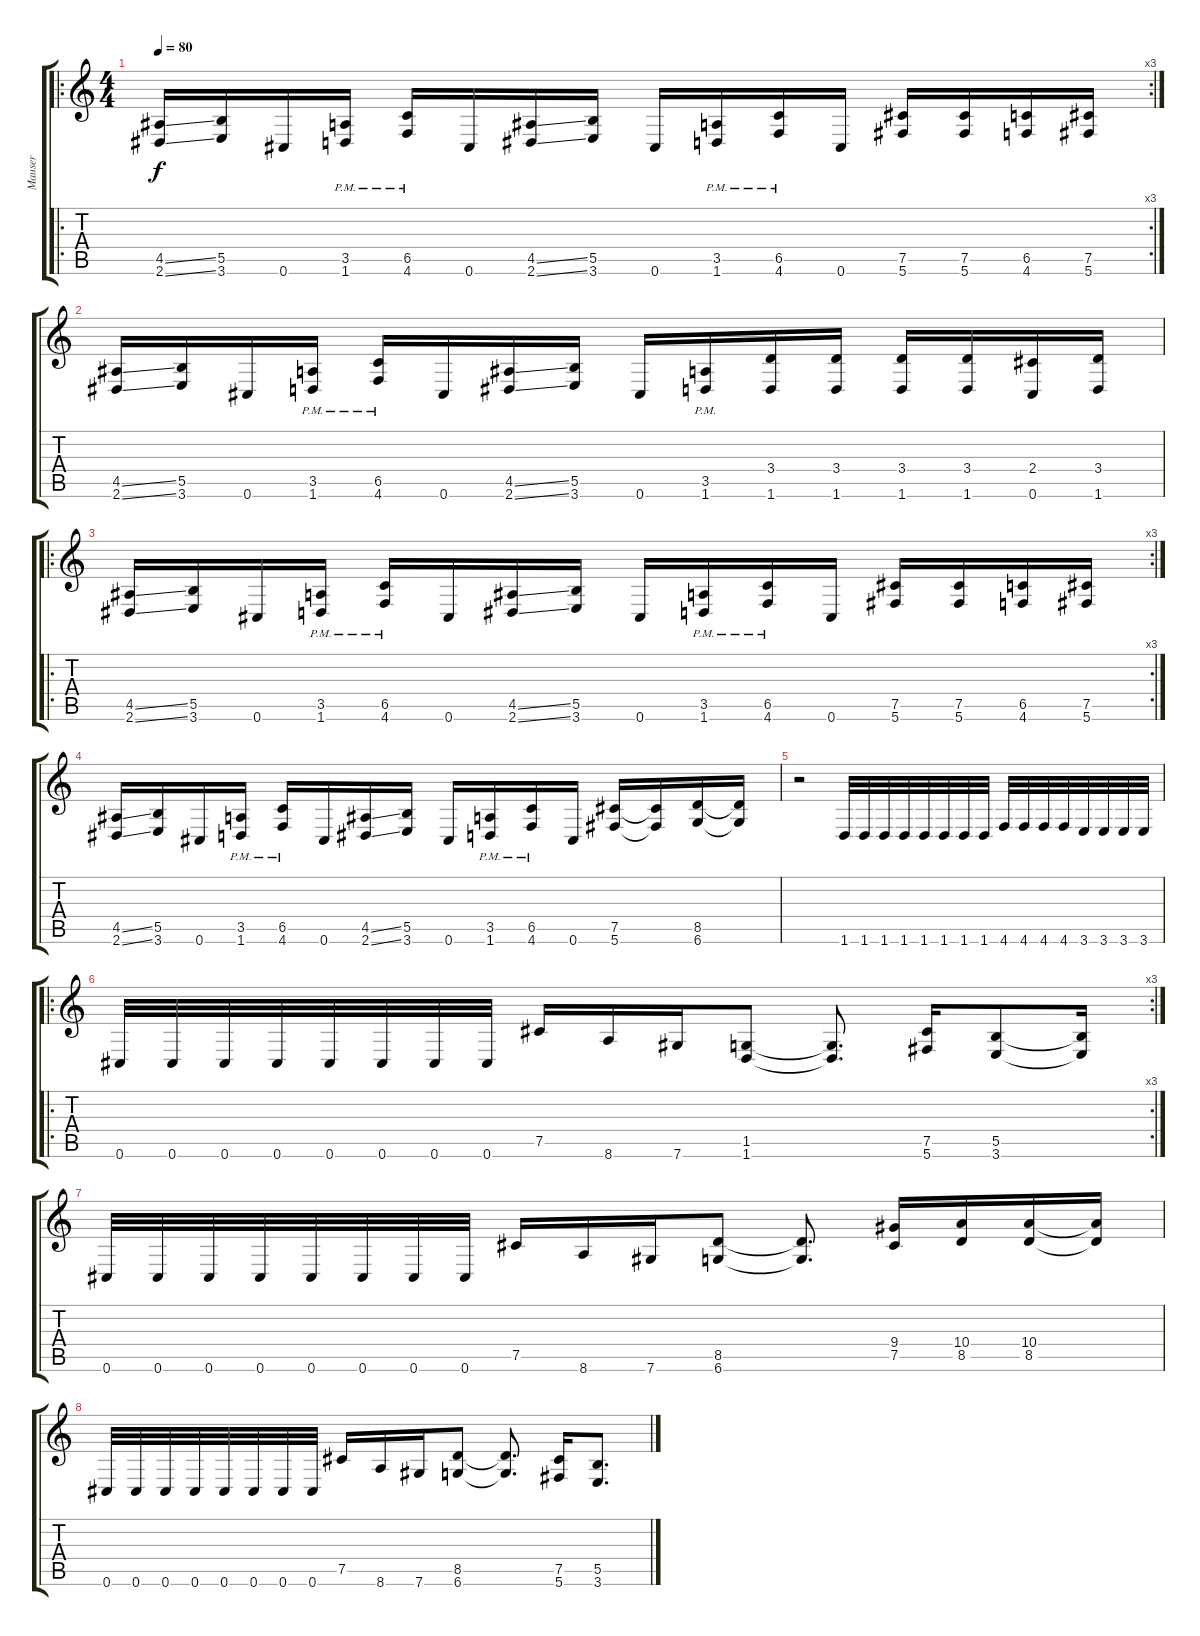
\track ("Mauser" "Mauser") {instrument distortionguitar}
\staff {score tabs}
\tuning (Db4 Ab3 E3 B2 Gb2 Db2) {hide}
\ro
\rc 3
\ts (4 4)
\tempo 80
\clef g2
\ks c
(4.5{ss} 2.6{ss}).16{dy f} (5.5 3.6).16 0.6.16 (3.5{pm} 1.6{pm}).16 (6.5{pm} 4.6{pm}).16 0.6.16 (4.5{ss} 2.6{ss}).16 (5.5 3.6).16 0.6.16 (3.5{pm} 1.6{pm}).16 (6.5{pm} 4.6{pm}).16 0.6.16 (7.5 5.6).16 (7.5 5.6).16 (6.5 4.6).16 (7.5 5.6).16 |
(4.5{ss} 2.6{ss}).16 (5.5 3.6).16 0.6.16 (3.5{pm} 1.6{pm}).16 (6.5{pm} 4.6{pm}).16 0.6.16 (4.5{ss} 2.6{ss}).16 (5.5 3.6).16 0.6.16 (3.5{pm} 1.6{pm}).16 (3.4 1.6).16 (3.4 1.6).16 (3.4 1.6).16 (3.4 1.6).16 (2.4 0.6).16 (3.4 1.6).16 |
\ro
\rc 3
(4.5{ss} 2.6{ss}).16 (5.5 3.6).16 0.6.16 (3.5{pm} 1.6{pm}).16 (6.5{pm} 4.6{pm}).16 0.6.16 (4.5{ss} 2.6{ss}).16 (5.5 3.6).16 0.6.16 (3.5{pm} 1.6{pm}).16 (6.5{pm} 4.6{pm}).16 0.6.16 (7.5 5.6).16 (7.5 5.6).16 (6.5 4.6).16 (7.5 5.6).16 |
(4.5{ss} 2.6{ss}).16 (5.5 3.6).16 0.6.16 (3.5{pm} 1.6{pm}).16 (6.5{pm} 4.6{pm}).16 0.6.16 (4.5{ss} 2.6{ss}).16 (5.5 3.6).16 0.6.16 (3.5{pm} 1.6{pm}).16 (6.5{pm} 4.6{pm}).16 0.6.16 (7.5 5.6).16 (7.5{t} 5.6{t}).16 (8.5 6.6).16 (8.5{t} 6.6{t}).16 |
r.2 1.6.32 1.6.32 1.6.32 1.6.32 1.6.32 1.6.32 1.6.32 1.6.32 4.6.32 4.6.32 4.6.32 4.6.32 3.6.32 3.6.32 3.6.32 3.6.32 |
\ro
\rc 3
0.6.32 0.6.32 0.6.32 0.6.32 0.6.32 0.6.32 0.6.32 0.6.32 7.5.16 8.6.16 7.6.16 (1.5 1.6).8 (1.5{t} 1.6{t}).8{d} (7.5 5.6).16 (5.5 3.6).8 (5.5{t} 3.6{t}).16 |
0.6.32 0.6.32 0.6.32 0.6.32 0.6.32 0.6.32 0.6.32 0.6.32 7.5.16 8.6.16 7.6.16 (8.5 6.6).8 (8.5{t} 6.6{t}).8{d} (9.4 7.5).16 (10.4 8.5).16 (10.4 8.5).16 (10.4{t} 8.5{t}).16 |
0.6.32 0.6.32 0.6.32 0.6.32 0.6.32 0.6.32 0.6.32 0.6.32 7.5.16 8.6.16 7.6.16 (8.5 6.6).8 (8.5{t} 6.6{t}).8{d} (7.5 5.6).16 (5.5 3.6).8{d}
